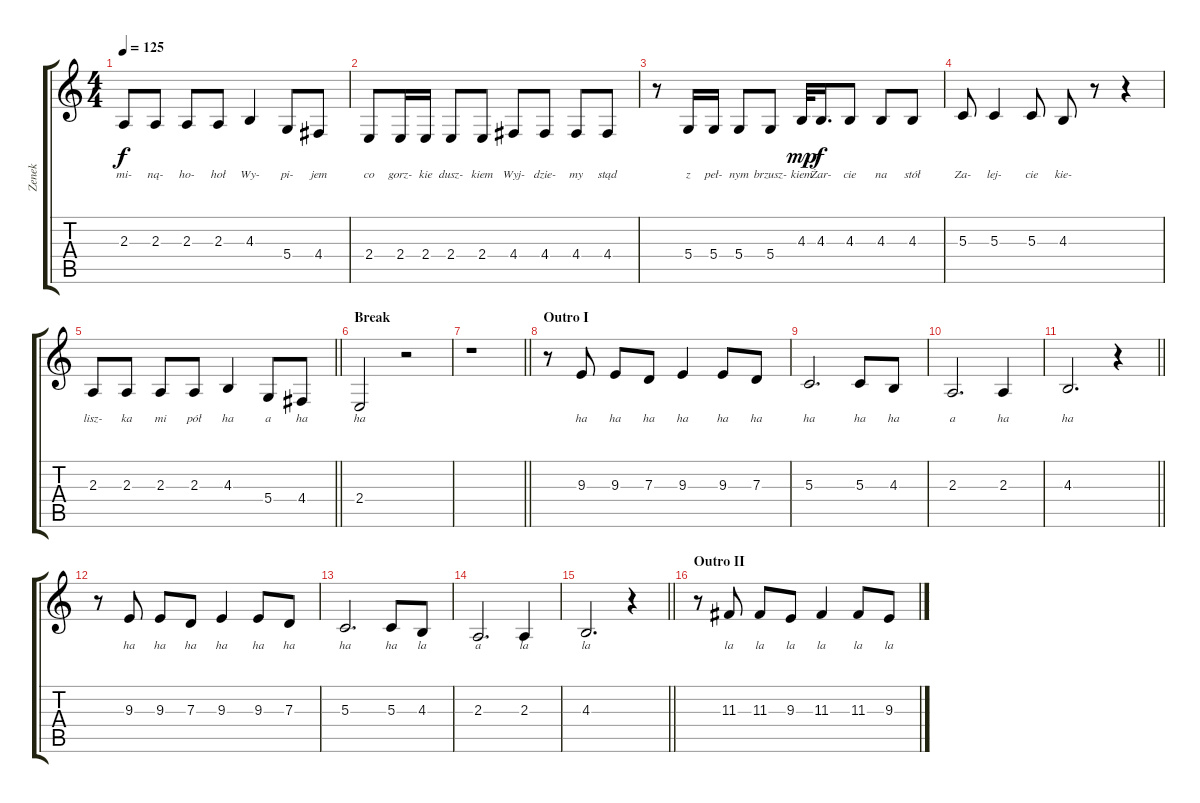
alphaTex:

\track ("Zenek" "Zenek") {instrument lead2sawtooth}
\staff {score tabs}
\tuning (E4 B3 G3 D3 A2 E2) {hide}
\ts (4 4)
\tempo 125
\clef g2
\ks c
2.3.8{lyrics (0 "mi-") lyrics (1 "") lyrics (2 "") lyrics (3 "") lyrics (4 "") dy f} 2.3.8{lyrics (0 "ną-") lyrics (1 "") lyrics (2 "") lyrics (3 "") lyrics (4 "")} 2.3.8{lyrics (0 "ho-") lyrics (1 "") lyrics (2 "") lyrics (3 "") lyrics (4 "")} 2.3.8{lyrics (0 "hoł") lyrics (1 "") lyrics (2 "") lyrics (3 "") lyrics (4 "")} 4.3.4{lyrics (0 "Wy-") lyrics (1 "") lyrics (2 "") lyrics (3 "") lyrics (4 "")} 5.4.8{lyrics (0 "pi-") lyrics (1 "") lyrics (2 "") lyrics (3 "") lyrics (4 "")} 4.4.8{lyrics (0 "jem") lyrics (1 "") lyrics (2 "") lyrics (3 "") lyrics (4 "")} |
2.4.8{lyrics (0 "co") lyrics (1 "") lyrics (2 "") lyrics (3 "") lyrics (4 "")} 2.4.16{lyrics (0 "gorz-") lyrics (1 "") lyrics (2 "") lyrics (3 "") lyrics (4 "")} 2.4.16{lyrics (0 "kie") lyrics (1 "") lyrics (2 "") lyrics (3 "") lyrics (4 "")} 2.4.8{lyrics (0 "dusz-") lyrics (1 "") lyrics (2 "") lyrics (3 "") lyrics (4 "")} 2.4.8{lyrics (0 "kiem") lyrics (1 "") lyrics (2 "") lyrics (3 "") lyrics (4 "")} 4.4.8{lyrics (0 "Wyj-") lyrics (1 "") lyrics (2 "") lyrics (3 "") lyrics (4 "")} 4.4.8{lyrics (0 "dzie-") lyrics (1 "") lyrics (2 "") lyrics (3 "") lyrics (4 "")} 4.4.8{lyrics (0 "my") lyrics (1 "") lyrics (2 "") lyrics (3 "") lyrics (4 "")} 4.4.8{lyrics (0 "stąd") lyrics (1 "") lyrics (2 "") lyrics (3 "") lyrics (4 "")} |
r.8 5.4.16{lyrics (0 "z") lyrics (1 "") lyrics (2 "") lyrics (3 "") lyrics (4 "")} 5.4.16{lyrics (0 "peł-") lyrics (1 "") lyrics (2 "") lyrics (3 "") lyrics (4 "")} 5.4.8{lyrics (0 "nym") lyrics (1 "") lyrics (2 "") lyrics (3 "") lyrics (4 "")} 5.4.8{lyrics (0 "brzusz-") lyrics (1 "") lyrics (2 "") lyrics (3 "") lyrics (4 "")} 4.3.32{lyrics (0 "kiem") lyrics (1 "") lyrics (2 "") lyrics (3 "") lyrics (4 "") dy mp} 4.3.16{d lyrics (0 "Żar-") lyrics (1 "") lyrics (2 "") lyrics (3 "") lyrics (4 "") dy f} 4.3.8{lyrics (0 "cie") lyrics (1 "") lyrics (2 "") lyrics (3 "") lyrics (4 "")} 4.3.8{lyrics (0 "na") lyrics (1 "") lyrics (2 "") lyrics (3 "") lyrics (4 "")} 4.3.8{lyrics (0 "stół") lyrics (1 "") lyrics (2 "") lyrics (3 "") lyrics (4 "")} |
5.3.8{lyrics (0 "Za-") lyrics (1 "") lyrics (2 "") lyrics (3 "") lyrics (4 "")} 5.3.4{lyrics (0 "lej-") lyrics (1 "") lyrics (2 "") lyrics (3 "") lyrics (4 "")} 5.3.8{lyrics (0 "cie") lyrics (1 "") lyrics (2 "") lyrics (3 "") lyrics (4 "")} 4.3.8{lyrics (0 "kie-") lyrics (1 "") lyrics (2 "") lyrics (3 "") lyrics (4 "")} r.8 r.4 |
\barLineRight lightlight
2.3.8{lyrics (0 "lisz-") lyrics (1 "") lyrics (2 "") lyrics (3 "") lyrics (4 "")} 2.3.8{lyrics (0 "ka") lyrics (1 "") lyrics (2 "") lyrics (3 "") lyrics (4 "")} 2.3.8{lyrics (0 "mi") lyrics (1 "") lyrics (2 "") lyrics (3 "") lyrics (4 "")} 2.3.8{lyrics (0 "pół") lyrics (1 "") lyrics (2 "") lyrics (3 "") lyrics (4 "")} 4.3.4{lyrics (0 "ha") lyrics (1 "") lyrics (2 "") lyrics (3 "") lyrics (4 "")} 5.4.8{lyrics (0 "a") lyrics (1 "") lyrics (2 "") lyrics (3 "") lyrics (4 "")} 4.4.8{lyrics (0 "ha") lyrics (1 "") lyrics (2 "") lyrics (3 "") lyrics (4 "")} |
\section ("" "Break")
2.4.2{lyrics (0 "ha") lyrics (1 "") lyrics (2 "") lyrics (3 "") lyrics (4 "") volume 0} r.2{volume 16} |
\barLineRight lightlight
r.1 |
\section ("" "Outro I")
r.8 9.3.8{lyrics (0 "ha") lyrics (1 "") lyrics (2 "") lyrics (3 "") lyrics (4 "")} 9.3.8{lyrics (0 "ha") lyrics (1 "") lyrics (2 "") lyrics (3 "") lyrics (4 "")} 7.3.8{lyrics (0 "ha") lyrics (1 "") lyrics (2 "") lyrics (3 "") lyrics (4 "")} 9.3.4{lyrics (0 "ha") lyrics (1 "") lyrics (2 "") lyrics (3 "") lyrics (4 "")} 9.3.8{lyrics (0 "ha") lyrics (1 "") lyrics (2 "") lyrics (3 "") lyrics (4 "")} 7.3.8{lyrics (0 "ha") lyrics (1 "") lyrics (2 "") lyrics (3 "") lyrics (4 "")} |
5.3.2{d lyrics (0 "ha") lyrics (1 "") lyrics (2 "") lyrics (3 "") lyrics (4 "")} 5.3.8{lyrics (0 "ha") lyrics (1 "") lyrics (2 "") lyrics (3 "") lyrics (4 "")} 4.3.8{lyrics (0 "ha") lyrics (1 "") lyrics (2 "") lyrics (3 "") lyrics (4 "")} |
2.3.2{d lyrics (0 "a") lyrics (1 "") lyrics (2 "") lyrics (3 "") lyrics (4 "")} 2.3.4{lyrics (0 "ha") lyrics (1 "") lyrics (2 "") lyrics (3 "") lyrics (4 "")} |
\barLineRight lightlight
4.3.2{d lyrics (0 "ha") lyrics (1 "") lyrics (2 "") lyrics (3 "") lyrics (4 "")} r.4 |
r.8 9.3.8{lyrics (0 "ha") lyrics (1 "") lyrics (2 "") lyrics (3 "") lyrics (4 "")} 9.3.8{lyrics (0 "ha") lyrics (1 "") lyrics (2 "") lyrics (3 "") lyrics (4 "")} 7.3.8{lyrics (0 "ha") lyrics (1 "") lyrics (2 "") lyrics (3 "") lyrics (4 "")} 9.3.4{lyrics (0 "ha") lyrics (1 "") lyrics (2 "") lyrics (3 "") lyrics (4 "")} 9.3.8{lyrics (0 "ha") lyrics (1 "") lyrics (2 "") lyrics (3 "") lyrics (4 "")} 7.3.8{lyrics (0 "ha") lyrics (1 "") lyrics (2 "") lyrics (3 "") lyrics (4 "")} |
5.3.2{d lyrics (0 "ha") lyrics (1 "") lyrics (2 "") lyrics (3 "") lyrics (4 "")} 5.3.8{lyrics (0 "ha") lyrics (1 "") lyrics (2 "") lyrics (3 "") lyrics (4 "")} 4.3.8{lyrics (0 "la") lyrics (1 "") lyrics (2 "") lyrics (3 "") lyrics (4 "")} |
2.3.2{d lyrics (0 "a") lyrics (1 "") lyrics (2 "") lyrics (3 "") lyrics (4 "")} 2.3.4{lyrics (0 "la") lyrics (1 "") lyrics (2 "") lyrics (3 "") lyrics (4 "")} |
\barLineRight lightlight
4.3.2{d lyrics (0 "la") lyrics (1 "") lyrics (2 "") lyrics (3 "") lyrics (4 "")} r.4 |
\section ("" "Outro II")
r.8 11.3.8{lyrics (0 "la") lyrics (1 "") lyrics (2 "") lyrics (3 "") lyrics (4 "")} 11.3.8{lyrics (0 "la") lyrics (1 "") lyrics (2 "") lyrics (3 "") lyrics (4 "")} 9.3.8{lyrics (0 "la") lyrics (1 "") lyrics (2 "") lyrics (3 "") lyrics (4 "")} 11.3.4{lyrics (0 "la") lyrics (1 "") lyrics (2 "") lyrics (3 "") lyrics (4 "")} 11.3.8{lyrics (0 "la") lyrics (1 "") lyrics (2 "") lyrics (3 "") lyrics (4 "")} 9.3.8{lyrics (0 "la") lyrics (1 "") lyrics (2 "") lyrics (3 "") lyrics (4 "")}
